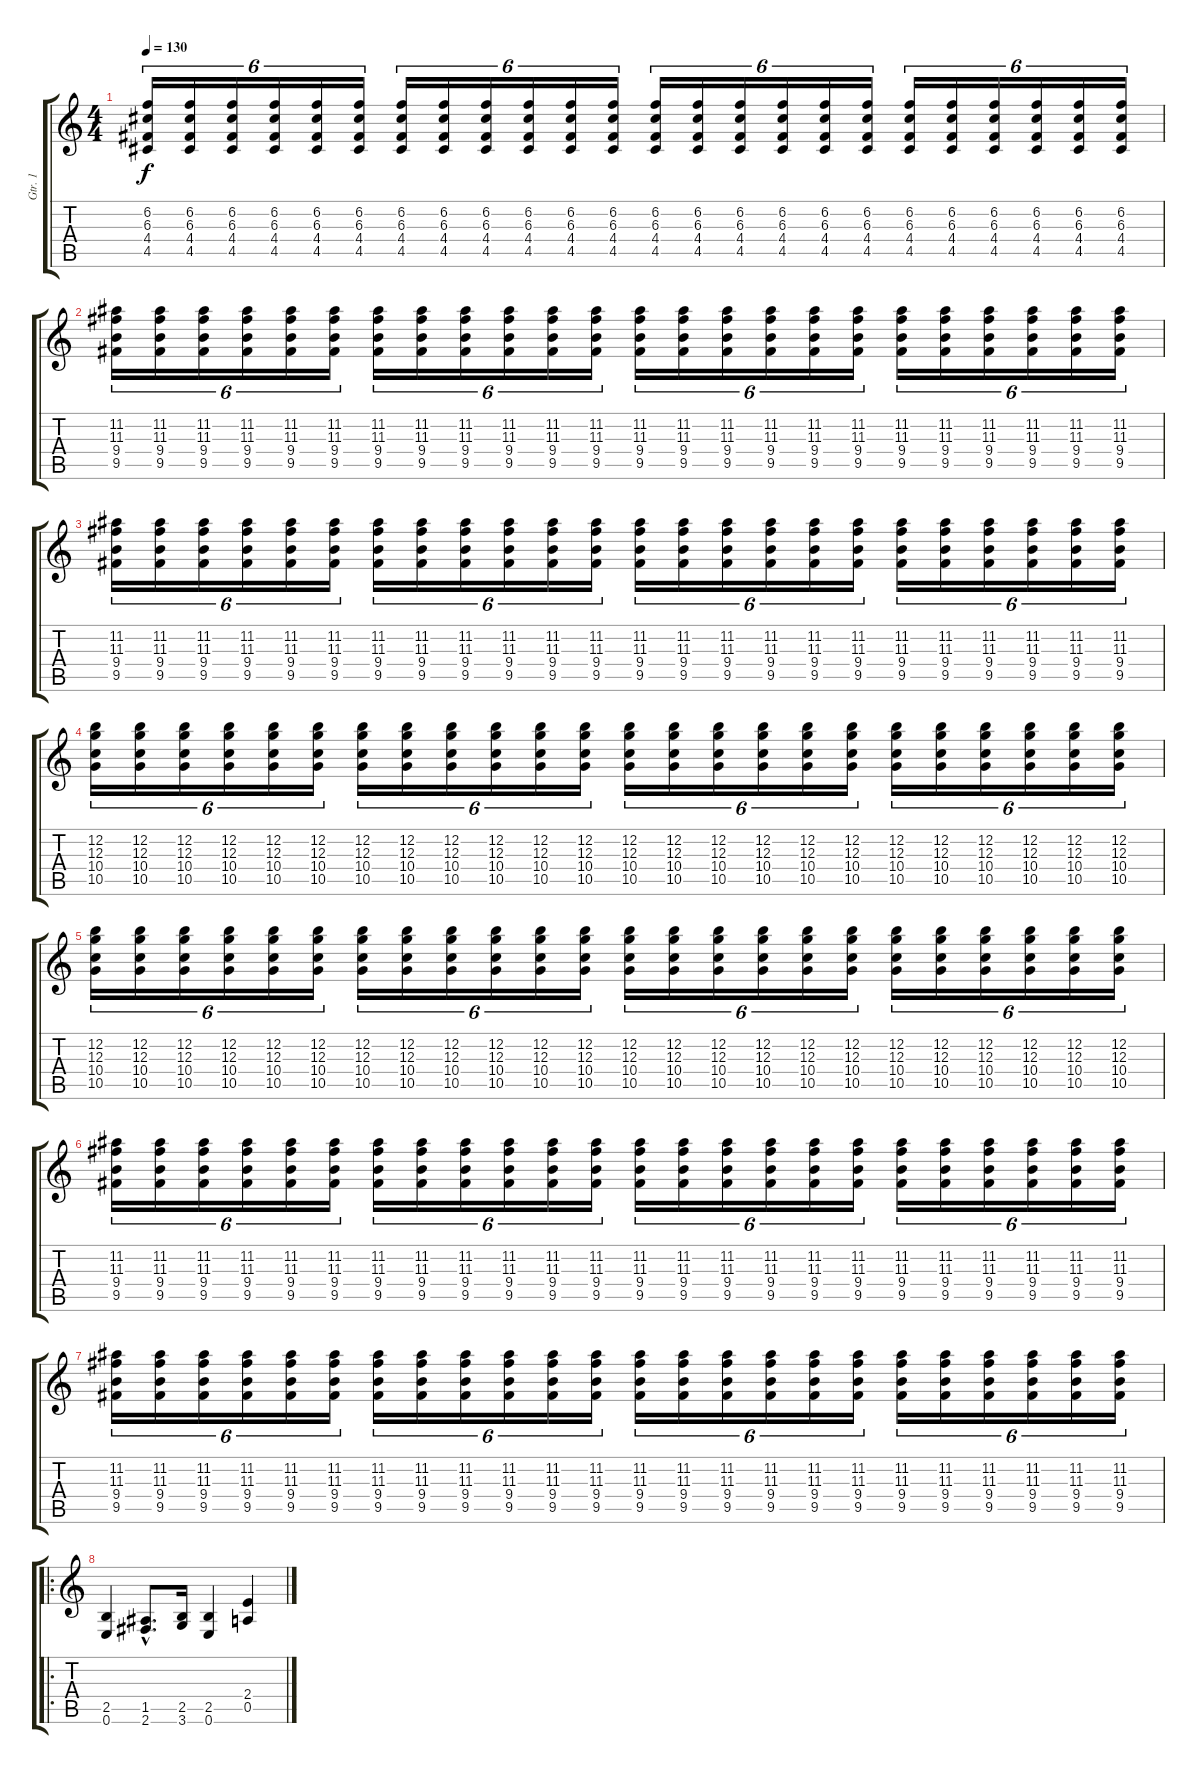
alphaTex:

\track ("Gtr. 1" "Gtr. 1") {instrument overdrivenguitar}
\staff {score tabs}
\tuning (E4 B3 G3 D3 A2 E2) {hide}
\ts (4 4)
\tempo 130
\clef g2
\ks c
(6.2 6.3 4.4 4.5).16{tu (6 4) dy f} (6.2 6.3 4.4 4.5).16{tu (6 4)} (6.2 6.3 4.4 4.5).16{tu (6 4)} (6.2 6.3 4.4 4.5).16{tu (6 4)} (6.2 6.3 4.4 4.5).16{tu (6 4)} (6.2 6.3 4.4 4.5).16{tu (6 4)} (6.2 6.3 4.4 4.5).16{tu (6 4)} (6.2 6.3 4.4 4.5).16{tu (6 4)} (6.2 6.3 4.4 4.5).16{tu (6 4)} (6.2 6.3 4.4 4.5).16{tu (6 4)} (6.2 6.3 4.4 4.5).16{tu (6 4)} (6.2 6.3 4.4 4.5).16{tu (6 4)} (6.2 6.3 4.4 4.5).16{tu (6 4)} (6.2 6.3 4.4 4.5).16{tu (6 4)} (6.2 6.3 4.4 4.5).16{tu (6 4)} (6.2 6.3 4.4 4.5).16{tu (6 4)} (6.2 6.3 4.4 4.5).16{tu (6 4)} (6.2 6.3 4.4 4.5).16{tu (6 4)} (6.2 6.3 4.4 4.5).16{tu (6 4)} (6.2 6.3 4.4 4.5).16{tu (6 4)} (6.2 6.3 4.4 4.5).16{tu (6 4)} (6.2 6.3 4.4 4.5).16{tu (6 4)} (6.2 6.3 4.4 4.5).16{tu (6 4)} (6.2 6.3 4.4 4.5).16{tu (6 4)} |
(11.2 11.3 9.4 9.5).16{tu (6 4)} (11.2 11.3 9.4 9.5).16{tu (6 4)} (11.2 11.3 9.4 9.5).16{tu (6 4)} (11.2 11.3 9.4 9.5).16{tu (6 4)} (11.2 11.3 9.4 9.5).16{tu (6 4)} (11.2 11.3 9.4 9.5).16{tu (6 4)} (11.2 11.3 9.4 9.5).16{tu (6 4)} (11.2 11.3 9.4 9.5).16{tu (6 4)} (11.2 11.3 9.4 9.5).16{tu (6 4)} (11.2 11.3 9.4 9.5).16{tu (6 4)} (11.2 11.3 9.4 9.5).16{tu (6 4)} (11.2 11.3 9.4 9.5).16{tu (6 4)} (11.2 11.3 9.4 9.5).16{tu (6 4)} (11.2 11.3 9.4 9.5).16{tu (6 4)} (11.2 11.3 9.4 9.5).16{tu (6 4)} (11.2 11.3 9.4 9.5).16{tu (6 4)} (11.2 11.3 9.4 9.5).16{tu (6 4)} (11.2 11.3 9.4 9.5).16{tu (6 4)} (11.2 11.3 9.4 9.5).16{tu (6 4)} (11.2 11.3 9.4 9.5).16{tu (6 4)} (11.2 11.3 9.4 9.5).16{tu (6 4)} (11.2 11.3 9.4 9.5).16{tu (6 4)} (11.2 11.3 9.4 9.5).16{tu (6 4)} (11.2 11.3 9.4 9.5).16{tu (6 4)} |
(11.2 11.3 9.4 9.5).16{tu (6 4)} (11.2 11.3 9.4 9.5).16{tu (6 4)} (11.2 11.3 9.4 9.5).16{tu (6 4)} (11.2 11.3 9.4 9.5).16{tu (6 4)} (11.2 11.3 9.4 9.5).16{tu (6 4)} (11.2 11.3 9.4 9.5).16{tu (6 4)} (11.2 11.3 9.4 9.5).16{tu (6 4)} (11.2 11.3 9.4 9.5).16{tu (6 4)} (11.2 11.3 9.4 9.5).16{tu (6 4)} (11.2 11.3 9.4 9.5).16{tu (6 4)} (11.2 11.3 9.4 9.5).16{tu (6 4)} (11.2 11.3 9.4 9.5).16{tu (6 4)} (11.2 11.3 9.4 9.5).16{tu (6 4)} (11.2 11.3 9.4 9.5).16{tu (6 4)} (11.2 11.3 9.4 9.5).16{tu (6 4)} (11.2 11.3 9.4 9.5).16{tu (6 4)} (11.2 11.3 9.4 9.5).16{tu (6 4)} (11.2 11.3 9.4 9.5).16{tu (6 4)} (11.2 11.3 9.4 9.5).16{tu (6 4)} (11.2 11.3 9.4 9.5).16{tu (6 4)} (11.2 11.3 9.4 9.5).16{tu (6 4)} (11.2 11.3 9.4 9.5).16{tu (6 4)} (11.2 11.3 9.4 9.5).16{tu (6 4)} (11.2 11.3 9.4 9.5).16{tu (6 4)} |
(12.2 12.3 10.4 10.5).16{tu (6 4)} (12.2 12.3 10.4 10.5).16{tu (6 4)} (12.2 12.3 10.4 10.5).16{tu (6 4)} (12.2 12.3 10.4 10.5).16{tu (6 4)} (12.2 12.3 10.4 10.5).16{tu (6 4)} (12.2 12.3 10.4 10.5).16{tu (6 4)} (12.2 12.3 10.4 10.5).16{tu (6 4)} (12.2 12.3 10.4 10.5).16{tu (6 4)} (12.2 12.3 10.4 10.5).16{tu (6 4)} (12.2 12.3 10.4 10.5).16{tu (6 4)} (12.2 12.3 10.4 10.5).16{tu (6 4)} (12.2 12.3 10.4 10.5).16{tu (6 4)} (12.2 12.3 10.4 10.5).16{tu (6 4)} (12.2 12.3 10.4 10.5).16{tu (6 4)} (12.2 12.3 10.4 10.5).16{tu (6 4)} (12.2 12.3 10.4 10.5).16{tu (6 4)} (12.2 12.3 10.4 10.5).16{tu (6 4)} (12.2 12.3 10.4 10.5).16{tu (6 4)} (12.2 12.3 10.4 10.5).16{tu (6 4)} (12.2 12.3 10.4 10.5).16{tu (6 4)} (12.2 12.3 10.4 10.5).16{tu (6 4)} (12.2 12.3 10.4 10.5).16{tu (6 4)} (12.2 12.3 10.4 10.5).16{tu (6 4)} (12.2 12.3 10.4 10.5).16{tu (6 4)} |
(12.2 12.3 10.4 10.5).16{tu (6 4)} (12.2 12.3 10.4 10.5).16{tu (6 4)} (12.2 12.3 10.4 10.5).16{tu (6 4)} (12.2 12.3 10.4 10.5).16{tu (6 4)} (12.2 12.3 10.4 10.5).16{tu (6 4)} (12.2 12.3 10.4 10.5).16{tu (6 4)} (12.2 12.3 10.4 10.5).16{tu (6 4)} (12.2 12.3 10.4 10.5).16{tu (6 4)} (12.2 12.3 10.4 10.5).16{tu (6 4)} (12.2 12.3 10.4 10.5).16{tu (6 4)} (12.2 12.3 10.4 10.5).16{tu (6 4)} (12.2 12.3 10.4 10.5).16{tu (6 4)} (12.2 12.3 10.4 10.5).16{tu (6 4)} (12.2 12.3 10.4 10.5).16{tu (6 4)} (12.2 12.3 10.4 10.5).16{tu (6 4)} (12.2 12.3 10.4 10.5).16{tu (6 4)} (12.2 12.3 10.4 10.5).16{tu (6 4)} (12.2 12.3 10.4 10.5).16{tu (6 4)} (12.2 12.3 10.4 10.5).16{tu (6 4)} (12.2 12.3 10.4 10.5).16{tu (6 4)} (12.2 12.3 10.4 10.5).16{tu (6 4)} (12.2 12.3 10.4 10.5).16{tu (6 4)} (12.2 12.3 10.4 10.5).16{tu (6 4)} (12.2 12.3 10.4 10.5).16{tu (6 4)} |
(11.2 11.3 9.4 9.5).16{tu (6 4)} (11.2 11.3 9.4 9.5).16{tu (6 4)} (11.2 11.3 9.4 9.5).16{tu (6 4)} (11.2 11.3 9.4 9.5).16{tu (6 4)} (11.2 11.3 9.4 9.5).16{tu (6 4)} (11.2 11.3 9.4 9.5).16{tu (6 4)} (11.2 11.3 9.4 9.5).16{tu (6 4)} (11.2 11.3 9.4 9.5).16{tu (6 4)} (11.2 11.3 9.4 9.5).16{tu (6 4)} (11.2 11.3 9.4 9.5).16{tu (6 4)} (11.2 11.3 9.4 9.5).16{tu (6 4)} (11.2 11.3 9.4 9.5).16{tu (6 4)} (11.2 11.3 9.4 9.5).16{tu (6 4)} (11.2 11.3 9.4 9.5).16{tu (6 4)} (11.2 11.3 9.4 9.5).16{tu (6 4)} (11.2 11.3 9.4 9.5).16{tu (6 4)} (11.2 11.3 9.4 9.5).16{tu (6 4)} (11.2 11.3 9.4 9.5).16{tu (6 4)} (11.2 11.3 9.4 9.5).16{tu (6 4)} (11.2 11.3 9.4 9.5).16{tu (6 4)} (11.2 11.3 9.4 9.5).16{tu (6 4)} (11.2 11.3 9.4 9.5).16{tu (6 4)} (11.2 11.3 9.4 9.5).16{tu (6 4)} (11.2 11.3 9.4 9.5).16{tu (6 4)} |
(11.2 11.3 9.4 9.5).16{tu (6 4)} (11.2 11.3 9.4 9.5).16{tu (6 4)} (11.2 11.3 9.4 9.5).16{tu (6 4)} (11.2 11.3 9.4 9.5).16{tu (6 4)} (11.2 11.3 9.4 9.5).16{tu (6 4)} (11.2 11.3 9.4 9.5).16{tu (6 4)} (11.2 11.3 9.4 9.5).16{tu (6 4)} (11.2 11.3 9.4 9.5).16{tu (6 4)} (11.2 11.3 9.4 9.5).16{tu (6 4)} (11.2 11.3 9.4 9.5).16{tu (6 4)} (11.2 11.3 9.4 9.5).16{tu (6 4)} (11.2 11.3 9.4 9.5).16{tu (6 4)} (11.2 11.3 9.4 9.5).16{tu (6 4)} (11.2 11.3 9.4 9.5).16{tu (6 4)} (11.2 11.3 9.4 9.5).16{tu (6 4)} (11.2 11.3 9.4 9.5).16{tu (6 4)} (11.2 11.3 9.4 9.5).16{tu (6 4)} (11.2 11.3 9.4 9.5).16{tu (6 4)} (11.2 11.3 9.4 9.5).16{tu (6 4)} (11.2 11.3 9.4 9.5).16{tu (6 4)} (11.2 11.3 9.4 9.5).16{tu (6 4)} (11.2 11.3 9.4 9.5).16{tu (6 4)} (11.2 11.3 9.4 9.5).16{tu (6 4)} (11.2 11.3 9.4 9.5).16{tu (6 4)} |
\ro
(2.5 0.6).4 (1.5{hac} 2.6{hac}).8{d} (2.5 3.6).16 (2.5 0.6).4 (2.4 0.5).4
